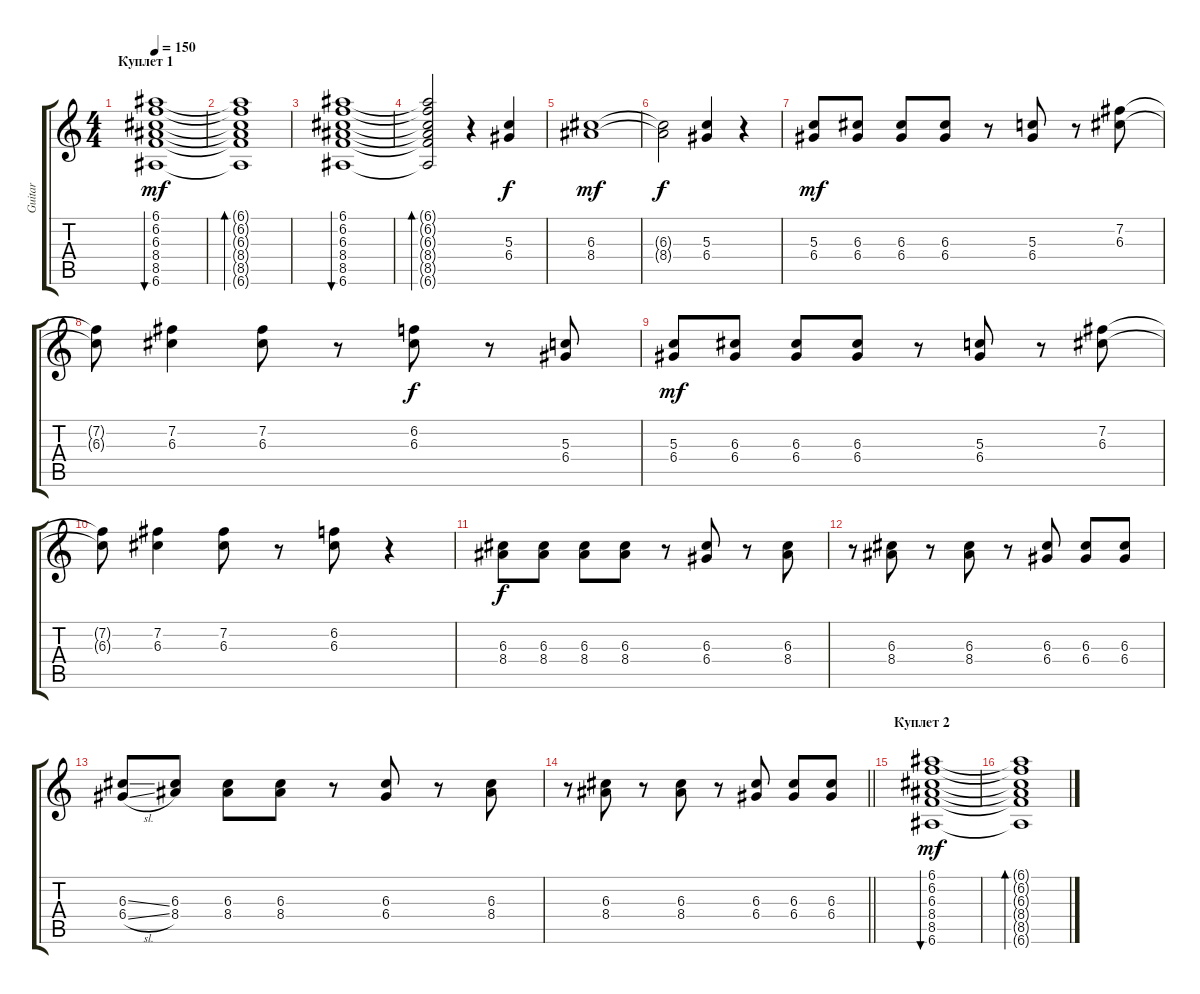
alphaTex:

\track ("Guitar" "Guitar") {instrument acousticguitarsteel}
\staff {score tabs}
\tuning (E4 B3 G3 D3 A2 E2) {hide}
\ts (4 4)
\section ("" "Куплет 1")
\tempo 150
\clef g2
\ks c
(6.1 6.2 6.3 8.4 8.5 6.6).1{bu 240 dy mf} |
(6.1{t} 6.2{t} 6.3{t} 8.4{t} 8.5{t} 6.6{t}).1{bd 120} |
(6.1 6.2 6.3 8.4 8.5 6.6).1{bu 240} |
(6.1{t} 6.2{t} 6.3{t} 8.4{t} 8.5{t} 6.6{t}).2{bd 120} r.4 (5.3 6.4).4{dy f volume 12} |
(6.3 8.4).1{dy mf} |
(6.3{t} 8.4{t}).2{dy f} (5.3 6.4).4 r.4 |
(5.3 6.4).8{dy mf} (6.3 6.4).8 (6.3 6.4).8 (6.3 6.4).8 r.8 (5.3 6.4).8 r.8 (7.2 6.3).8 |
(7.2{t} 6.3{t}).8 (7.2 6.3).4 (7.2 6.3).8 r.8 (6.2 6.3).8{dy f} r.8 (5.3 6.4).8 |
(5.3 6.4).8{dy mf} (6.3 6.4).8 (6.3 6.4).8 (6.3 6.4).8 r.8 (5.3 6.4).8 r.8 (7.2 6.3).8 |
(7.2{t} 6.3{t}).8 (7.2 6.3).4 (7.2 6.3).8 r.8 (6.2 6.3).8 r.4 |
(6.3 8.4).8{dy f} (6.3 8.4).8 (6.3 8.4).8 (6.3 8.4).8 r.8 (6.3 6.4).8 r.8 (6.3 8.4).8 |
r.8 (6.3 8.4).8 r.8 (6.3 8.4).8 r.8 (6.3 6.4).8 (6.3 6.4).8 (6.3 6.4).8 |
(6.3{ss} 6.4{sl}).8 (6.3 8.4).8 (6.3 8.4).8 (6.3 8.4).8 r.8 (6.3 6.4).8 r.8 (6.3 8.4).8 |
\barLineRight lightlight
r.8 (6.3 8.4).8 r.8 (6.3 8.4).8 r.8 (6.3 6.4).8 (6.3 6.4).8 (6.3 6.4).8 |
\section ("" "Куплет 2")
(6.1 6.2 6.3 8.4 8.5 6.6).1{bu 240 dy mf volume 5} |
(6.1{t} 6.2{t} 6.3{t} 8.4{t} 8.5{t} 6.6{t}).1{bd 120}
